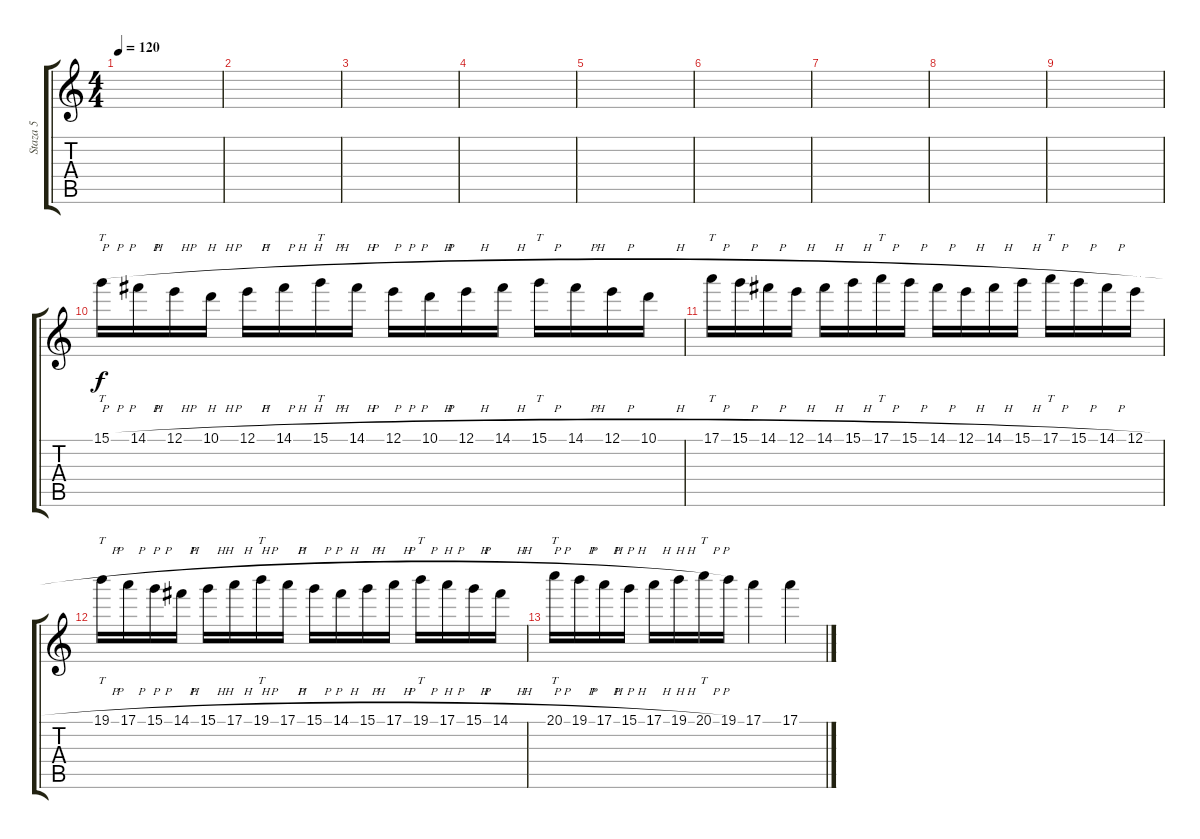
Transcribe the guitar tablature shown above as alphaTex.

\track ("Staza 5" "Staza 5") {instrument overdrivenguitar}
\staff {score tabs}
\tuning (E4 B3 G3 D3 A2 E2) {hide}
\ts (4 4)
\tempo 120
\clef g2
\ks c
|
|
|
|
|
|
|
|
|
15.1{h}.16{tt} 14.1{h}.16 12.1{h}.16 10.1{h}.16 12.1{h}.16 14.1{h}.16 15.1{h}.16{tt} 14.1{h}.16 12.1{h}.16 10.1{h}.16 12.1{h}.16 14.1{h}.16 15.1{h}.16{tt} 14.1{h}.16 12.1{h}.16 10.1{h}.16 |
17.1{h}.16{tt} 15.1{h}.16 14.1{h}.16 12.1{h}.16 14.1{h}.16 15.1{h}.16 17.1{h}.16{tt} 15.1{h}.16 14.1{h}.16 12.1{h}.16 14.1{h}.16 15.1{h}.16 17.1{h}.16{tt} 15.1{h}.16 14.1{h}.16 12.1{h}.16 |
19.1{h}.16{tt} 17.1{h}.16 15.1{h}.16 14.1{h}.16 15.1{h}.16 17.1{h}.16 19.1{h}.16{tt} 17.1{h}.16 15.1{h}.16 14.1{h}.16 15.1{h}.16 17.1{h}.16 19.1{h}.16{tt} 17.1{h}.16 15.1{h}.16 14.1{h}.16 |
20.1{h}.16{tt} 19.1{h}.16 17.1{h}.16 15.1{h}.16 17.1{h}.16 19.1{h}.16 20.1{h}.16{tt} 19.1.16 17.1.4 17.1.4
